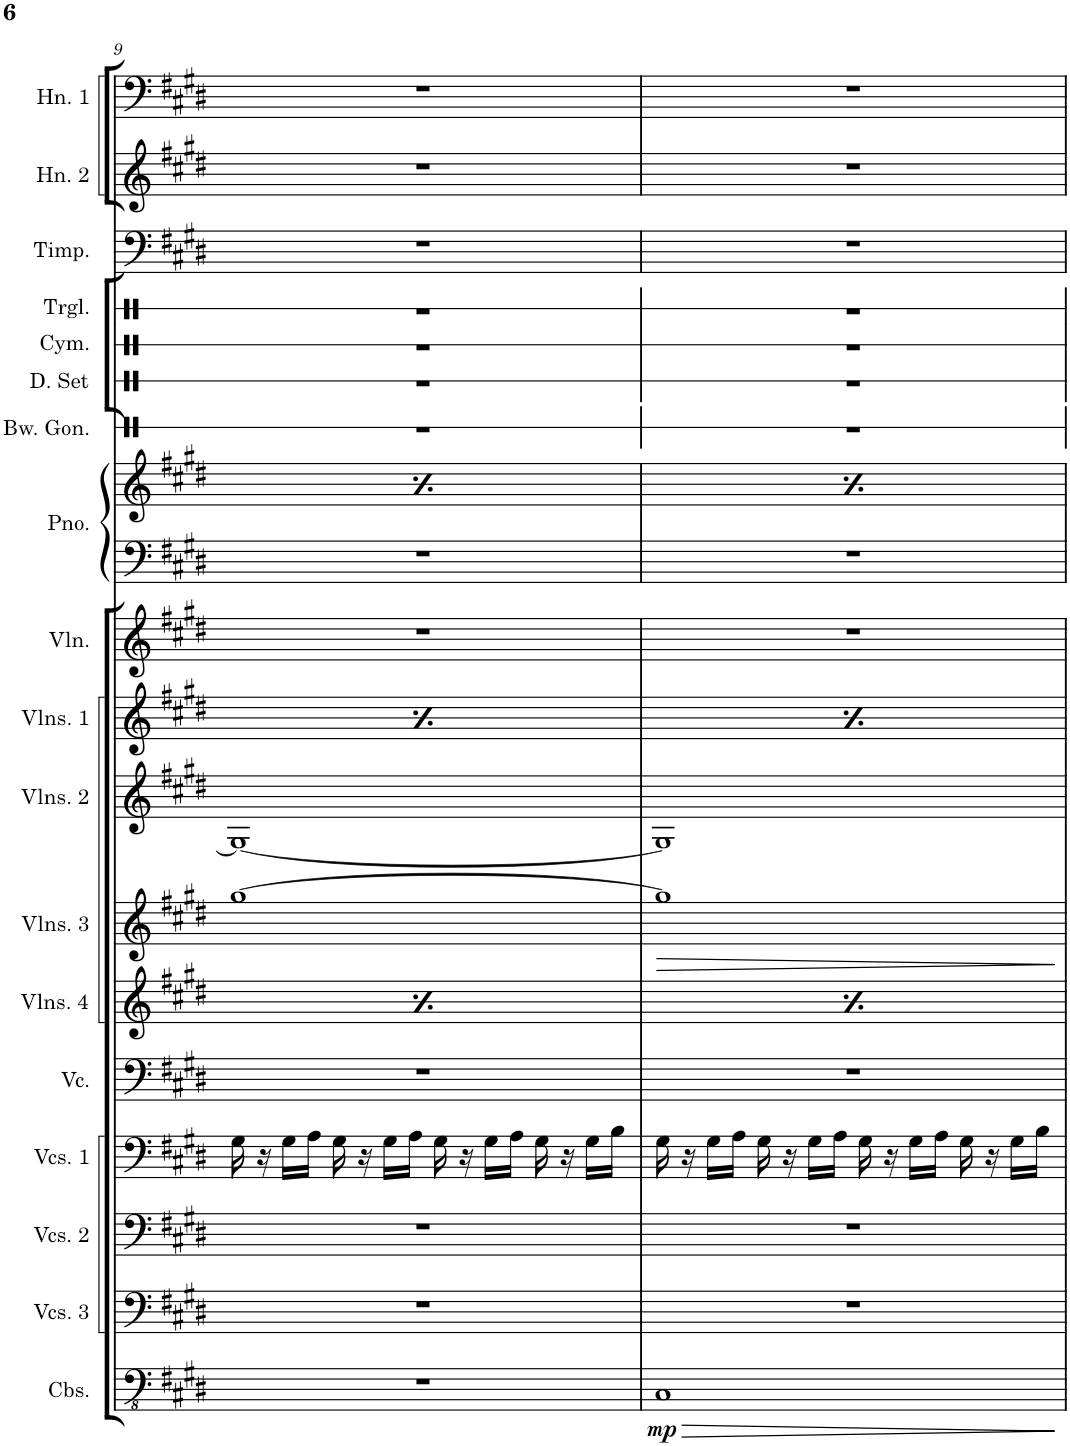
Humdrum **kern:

**kern	**dynam	**kern	**kern	**kern	**kern	**kern	**dynam	**kern	**dynam	**kern	**kern	**dynam	**kern	**kern	**kern	**dynam	**kern	**kern	**kern	**kern	**kern
*part16	*part16	*part15	*part14	*part13	*part12	*part11	*part11	*part10	*part10	*part9	*part8	*part8	*part7	*part6	*part6	*part6	*part5	*part4	*part3	*part2	*part1
*staff17	*staff17	*staff16	*staff15	*staff14	*staff13	*staff12	*staff12	*staff11	*staff11	*staff10	*staff9	*staff9	*staff8	*staff7	*staff6	*staff6/7	*staff5	*staff4	*staff3	*staff2	*staff1
*I"Contrabasses	*	*I"Violoncellos 3	*I"Violoncellos 2	*I"Violoncellos 1	*I"Violoncello	*I"Violins 4	*	*I"Violins 3	*	*I"Violins 2	*I"Violins 1	*	*I"Violin	*I"Piano	*	*	*I"Bowl Gongs	*I"Triangle	*I"Timpani	*I"Horn 2	*I"Horn 1
*I'Cbs.	*	*I'Vcs. 3	*I'Vcs. 2	*I'Vcs. 1	*I'Vc.	*I'Vlns. 4	*	*I'Vlns. 3	*	*I'Vlns. 2	*I'Vlns. 1	*	*I'Vln.	*I'Pno.	*	*	*I'Bw. Gon.	*I'Trgl.	*I'Timp.	*I'Hn. 2	*I'Hn. 1
!!LO:PB:g=z
*clefFv4	*	*clefF4	*clefF4	*clefF4	*clefF4	*clefG2	*	*clefG2	*	*clefG2	*clefG2	*	*clefG2	*clefF4	*clefG2	*	*clefX	*clefX	*clefF4	*clefG2	*clefF4
*	*	*	*	*	*	*	*	*	*	*	*	*	*	*	*	*	*	*	*	*ITrd4c7	*ITrd4c7
*k[f#c#g#d#]	*	*k[f#c#g#d#]	*k[f#c#g#d#]	*k[f#c#g#d#]	*k[f#c#g#d#]	*k[f#c#g#d#]	*	*k[f#c#g#d#]	*	*k[f#c#g#d#]	*k[f#c#g#d#]	*	*k[f#c#g#d#]	*k[f#c#g#d#]	*k[f#c#g#d#]	*	*k[]	*k[]	*k[f#c#g#d#]	*k[f#c#g#d#]	*k[f#c#g#d#]
*M4/4	*	*M4/4	*M4/4	*M4/4	*M4/4	*M4/4	*	*M4/4	*	*M4/4	*M4/4	*	*M4/4	*M4/4	*M4/4	*	*M4/4	*M4/4	*M4/4	*M4/4	*M4/4
=9	=9	=9	=9	=9	=9	=9	=9	=9	=9	=9	=9	=9	=9	=9	=9	=9	=9	=9	=9	=9	=9
!	!	!	!	!	!	!LO:TX:a:i:t=8th note delay	!	!	!	!	!	!	!	!	!	!	!	!	!	!	!
!	!	!	!	!	!	!LO:TX:a:t=pizz.	!	!	!	!	!	!	!	!	!	!	!	!	!	!	!
!	!	!	!	!	!	!	!LO:DY:b	!	!	!	!	!LO:DY:b	!	!	!	!LO:DY:b	!	!	!	!	!
1r	.	1r	1r	16G#\	1r	2cc#\	p	[1gg#	.	1G#_	16c#/	p	1r	1r	8ccc#\L	mp	1r	1r	1r	1r	1r
.	.	.	.	16r	.	.	.	.	.	.	16r	.	.	.	.	.	.	.	.	.	.
.	.	.	.	16G#\LL	.	.	.	.	.	.	16c#/LL	.	.	.	8ggg#\	.	.	.	.	.	.
.	.	.	.	16A\JJ	.	.	.	.	.	.	16e/JJ	.	.	.	.	.	.	.	.	.	.
.	.	.	.	16G#\	.	.	.	.	.	.	16d#/	.	.	.	8fff#\	.	.	.	.	.	.
.	.	.	.	16r	.	.	.	.	.	.	16r	.	.	.	.	.	.	.	.	.	.
.	.	.	.	16G#\LL	.	.	.	.	.	.	16d#/LL	.	.	.	8ggg#\J	.	.	.	.	.	.
.	.	.	.	16A\JJ	.	.	.	.	.	.	16e/JJ	.	.	.	.	.	.	.	.	.	.
.	.	.	.	16G#\	.	2cc#\	.	.	.	.	16c#/	.	.	.	8eee\L	.	.	.	.	.	.
.	.	.	.	16r	.	.	.	.	.	.	16r	.	.	.	.	.	.	.	.	.	.
.	.	.	.	16G#\LL	.	.	.	.	.	.	16c#/LL	.	.	.	8ggg#\	.	.	.	.	.	.
.	.	.	.	16A\JJ	.	.	.	.	.	.	16e/JJ	.	.	.	.	.	.	.	.	.	.
.	.	.	.	16G#\	.	.	.	.	.	.	16d#/	.	.	.	8ddd#\	.	.	.	.	.	.
.	.	.	.	16r	.	.	.	.	.	.	16r	.	.	.	.	.	.	.	.	.	.
.	.	.	.	16G#\LL	.	.	.	.	.	.	16d#/LL	.	.	.	8ggg#\J	.	.	.	.	.	.
.	.	.	.	16B\JJ	.	.	.	.	.	.	16e/JJ	.	.	.	.	.	.	.	.	.	.
=10	=10	=10	=10	=10	=10	=10	=10	=10	=10	=10	=10	=10	=10	=10	=10	=10	=10	=10	=10	=10	=10
!	!	!	!	!	!	!LO:TX:a:i:t=8th note delay	!	!	!	!	!	!	!	!	!	!	!	!	!	!	!
!	!	!	!	!	!	!LO:TX:a:t=pizz.	!	!	!	!	!	!	!	!	!	!	!	!	!	!	!
!	!LO:HP:b	!	!	!	!	!	!	!	!LO:HP:b	!	!	!	!	!	!	!	!	!	!	!	!
!	!LO:DY:n=1:b	!	!	!	!	!	!LO:DY:b	!	!	!	!	!LO:DY:b	!	!	!	!LO:DY:b	!	!	!	!	!
1CC#	> mp	1r	1r	16G#\	1r	2cc#\	p	1gg#]	>	1G#]	16c#/	p	1r	1r	8ccc#\L	mp	1r	1r	1r	1r	1r
.	.	.	.	16r	.	.	.	.	.	.	16r	.	.	.	.	.	.	.	.	.	.
.	.	.	.	16G#\LL	.	.	.	.	.	.	16c#/LL	.	.	.	8ggg#\	.	.	.	.	.	.
.	.	.	.	16A\JJ	.	.	.	.	.	.	16e/JJ	.	.	.	.	.	.	.	.	.	.
.	.	.	.	16G#\	.	.	.	.	.	.	16d#/	.	.	.	8fff#\	.	.	.	.	.	.
.	.	.	.	16r	.	.	.	.	.	.	16r	.	.	.	.	.	.	.	.	.	.
.	.	.	.	16G#\LL	.	.	.	.	.	.	16d#/LL	.	.	.	8ggg#\J	.	.	.	.	.	.
.	.	.	.	16A\JJ	.	.	.	.	.	.	16e/JJ	.	.	.	.	.	.	.	.	.	.
.	.	.	.	16G#\	.	2cc#\	.	.	.	.	16c#/	.	.	.	8eee\L	.	.	.	.	.	.
.	.	.	.	16r	.	.	.	.	.	.	16r	.	.	.	.	.	.	.	.	.	.
.	.	.	.	16G#\LL	.	.	.	.	.	.	16c#/LL	.	.	.	8ggg#\	.	.	.	.	.	.
.	.	.	.	16A\JJ	.	.	.	.	.	.	16e/JJ	.	.	.	.	.	.	.	.	.	.
.	.	.	.	16G#\	.	.	.	.	.	.	16d#/	.	.	.	8ddd#\	.	.	.	.	.	.
.	.	.	.	16r	.	.	.	.	.	.	16r	.	.	.	.	.	.	.	.	.	.
.	.	.	.	16G#\LL	.	.	.	.	.	.	16d#/LL	.	.	.	8ggg#\J	.	.	.	.	.	.
.	.	.	.	16B\JJ	.	.	.	.	.	.	16e/JJ	.	.	.	.	.	.	.	.	.	.
.	]	.	.	.	.	.	.	.	]	.	.	.	.	.	.	.	.	.	.	.	.
=	=	=	=	=	=	=	=	=	=	=	=	=	=	=	=	=	=	=	=	=	=
*-	*-	*-	*-	*-	*-	*-	*-	*-	*-	*-	*-	*-	*-	*-	*-	*-	*-	*-	*-	*-	*-
